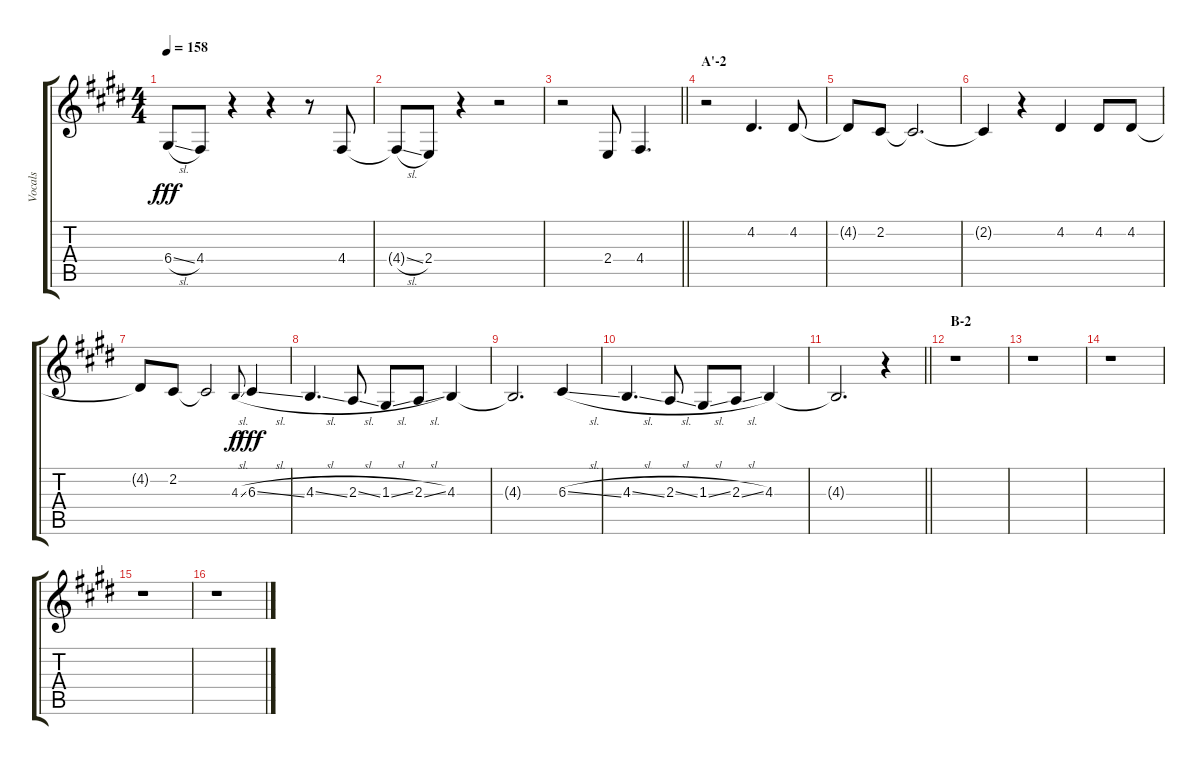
\track ("Vocals" "Vocals") {instrument voiceoohs}
\staff {score tabs}
\tuning (E4 B3 G3 D3 A2 E2) {hide}
\ts (4 4)
\tempo 158
\clef g2
\ks e
6.4{sl t}.8{dy fff} 4.4.8 r.4 r.4 r.8 4.4.8 |
4.4{sl t}.8 2.4.8 r.4 r.2 |
\barLineRight lightlight
r.2 2.4.8 4.4.4{d} |
\section ("" "A'-2")
r.2 4.2.4{d} 4.2.8 |
4.2{t}.8 2.2.8 2.2{t}.2{d} |
2.2{t}.4 r.4 4.2.4 4.2.8 4.2.8 |
4.2{t}.8 2.2.8 2.2{t}.2 4.3{sl}.8{gr onbeat dy f} 6.3{sl}.4{dy fff} |
4.3{sl}.4{d} 2.3{sl}.8 1.3{sl}.8 2.3{sl}.8 4.3.4 |
4.3{t}.2{d} 6.3{sl}.4 |
4.3{sl}.4{d} 2.3{sl}.8 1.3{sl}.8 2.3{sl}.8 4.3.4 |
\barLineRight lightlight
4.3{t}.2{d} r.4 |
\section ("" "B-2")
r.1 |
r.1 |
r.1 |
r.1 |
r.1
